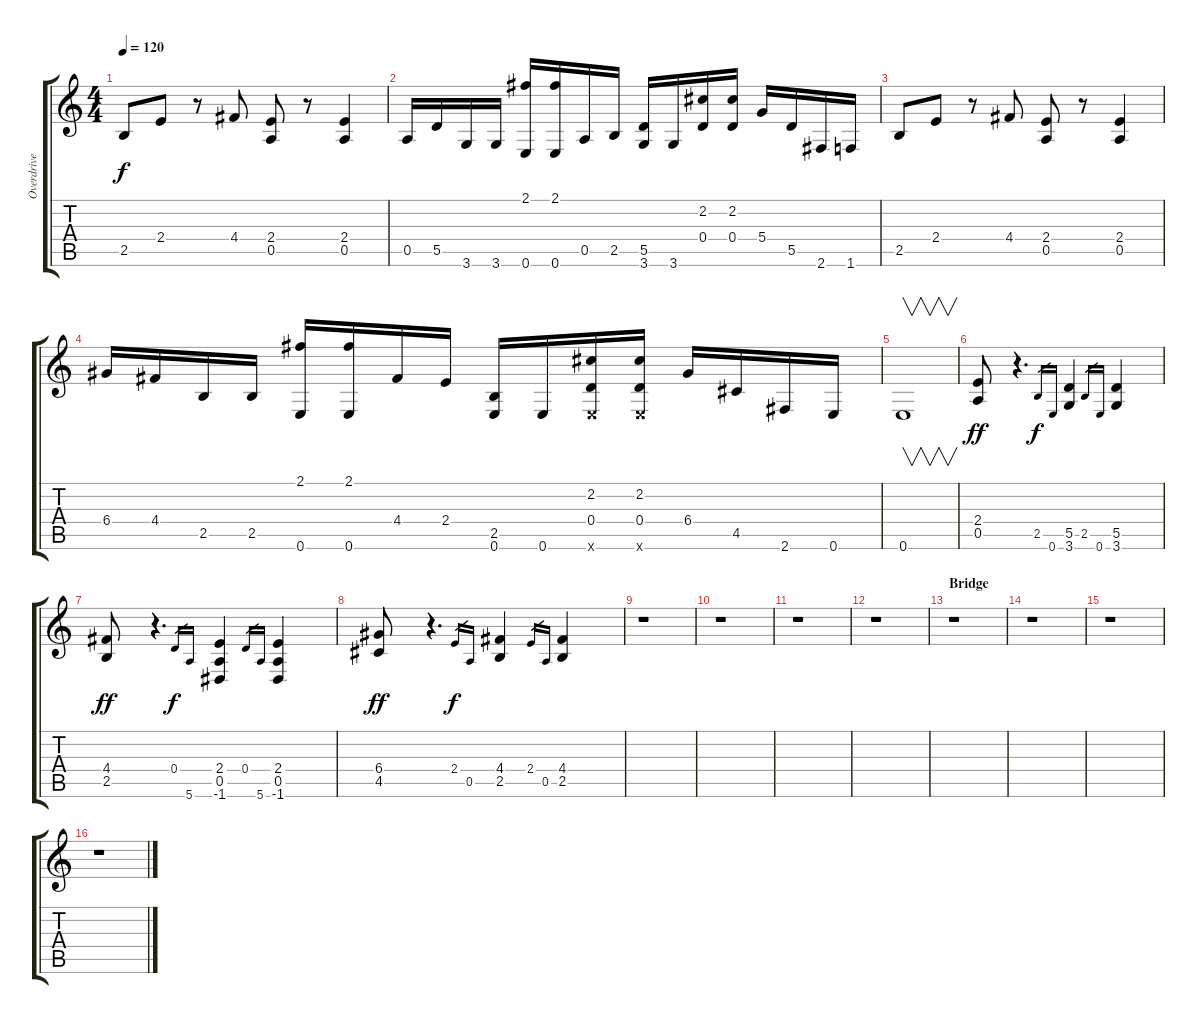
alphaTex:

\track ("Overdrive" "Overdrive") {instrument overdrivenguitar}
\staff {score tabs}
\tuning (E4 B3 G3 D3 A2 E2) {hide}
\ts (4 4)
\tempo 120
\clef g2
\ks c
2.5.8{dy f volume 14} 2.4.8 r.8 4.4.8 (2.4 0.5).8 r.8 (2.4 0.5).4 |
0.5.16 5.5.16 3.6.16 3.6.16 (2.1 0.6).16 (2.1 0.6).16 0.5.16 2.5.16 (5.5 3.6).16 3.6.16 (2.2 0.4).16 (2.2 0.4).16 5.4.16 5.5.16 2.6.16 1.6.16 |
2.5.8 2.4.8 r.8 4.4.8 (2.4 0.5).8 r.8 (2.4 0.5).4 |
6.4.16 4.4.16 2.5.16 2.5.16 (2.1 0.6).16 (2.1 0.6).16 4.4.16 2.4.16 (2.5 0.6).16 0.6.16 (2.2 0.4 0.6{x}).16 (2.2 0.4 0.6{x}).16 6.4.16 4.5.16 2.6.16 0.6.16 |
0.6.1{v} |
(2.4 0.5).8{dy ff} r.4{d} 2.5.16{gr dy f} 0.6.16{gr} (5.5 3.6).4 2.5.16{gr} 0.6.16{gr} (5.5 3.6).4 |
(4.4 2.5).8{dy ff} r.4{d} 0.4.16{gr dy f} 5.6.16{gr} (2.4 0.5 -1.6).4 0.4.16{gr} 5.6.16{gr} (2.4 0.5 -1.6).4 |
(6.4 4.5).8{dy ff} r.4{d} 2.4.16{gr dy f} 0.5.16{gr} (4.4 2.5).4 2.4.16{gr} 0.5.16{gr} (4.4 2.5).4 |
r.1 |
r.1 |
r.1 |
r.1 |
\section ("" "Bridge")
r.1 |
r.1 |
r.1 |
r.1
